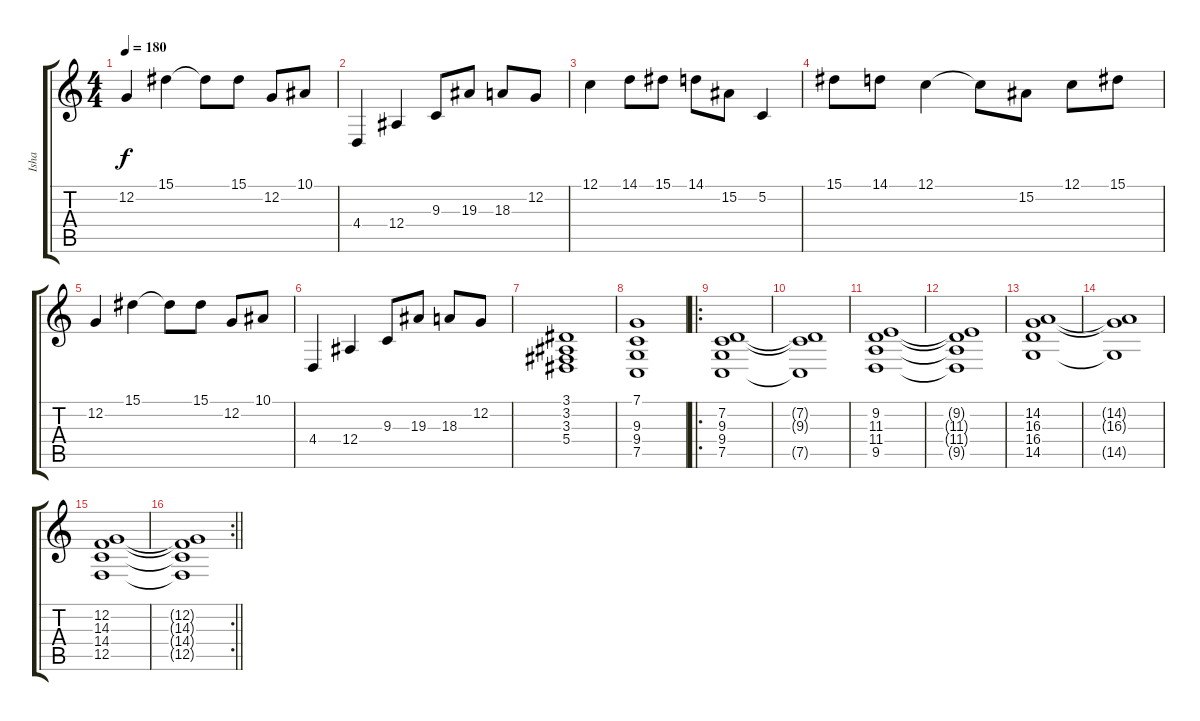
\track ("Isha" "Isha") {instrument tremolostrings}
\staff {score tabs}
\tuning (C4 G3 Eb3 Bb2 F2 C2) {hide}
\ts (4 4)
\tempo 180
\clef g2
\ks c
12.2.4{dy f} 15.1.4 15.1{t}.8 15.1.8 12.2.8 10.1.8 |
4.4.4 12.4.4 9.3.8 19.3.8 18.3.8 12.2.8 |
12.1.4 14.1.8 15.1.8 14.1.8 15.2.8 5.2.4 |
15.1.8 14.1.8 12.1.4 12.1{t}.8 15.2.8 12.1.8 15.1.8 |
12.2.4 15.1.4 15.1{t}.8 15.1.8 12.2.8 10.1.8 |
4.4.4 12.4.4 9.3.8 19.3.8 18.3.8 12.2.8 |
(3.1 3.2 3.3 5.4).1 |
(7.1 9.3 9.4 7.5).1 |
\ro
(7.2 9.3 9.4 7.5).1 |
(7.2{t} 9.3{t} 7.5{t}).1 |
(9.2 11.3 11.4 9.5).1 |
(9.2{t} 11.3{t} 11.4{t} 9.5{t}).1 |
(14.2 16.3 16.4 14.5).1 |
(14.2{t} 16.3{t} 14.5{t}).1 |
(12.2 14.3 14.4 12.5).1 |
\rc 2
\barLineRight lightlight
(12.2{t} 14.3{t} 14.4{t} 12.5{t}).1
